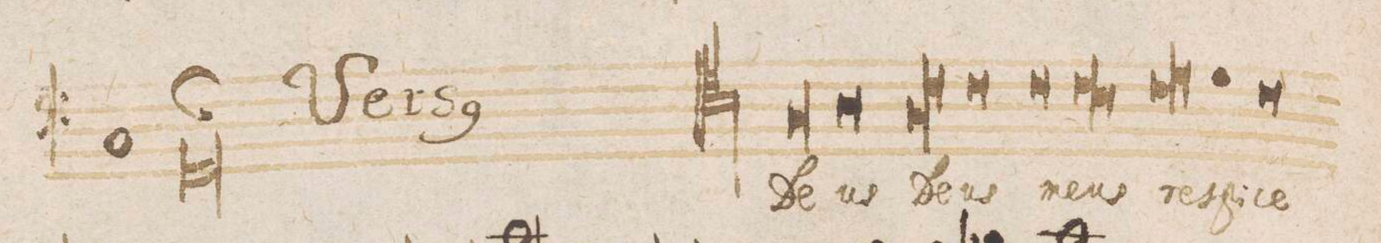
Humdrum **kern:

**kern	**fba	**text
*I"Baſso Continuo pro Org	*	*
*clefF4	*	*
*k[]	*	*
*met(C|)	*	*
*M2/1	*	*
1C	.	.
=31-	=31-	=31-
0GG;	.	.
*clefC4	*	*
=||	=||	=||
*>B	*	*
G	.	De-
A	.	-us
*lig	*	*
G	.	De-
c	.	.
*Xlig	*	*
c	.	-us
c	.	me-
*lig	*	*
c	.	-us
B	.	.
*Xlig	*	*
*lig	*	*
c	.	re-
d	.	.
*Xlig	*	*
d	.	-spi-
c	.	-ce
*-	*-	*-
